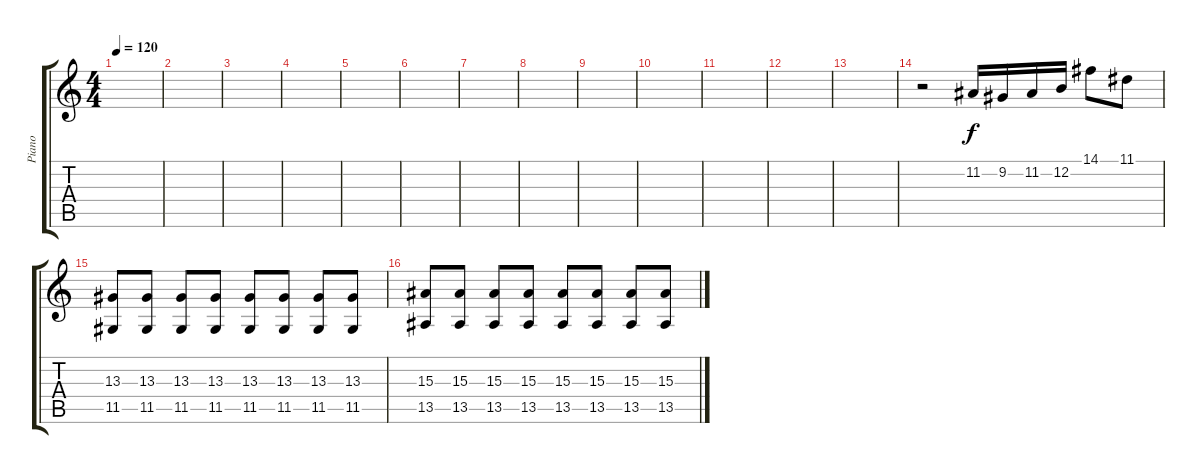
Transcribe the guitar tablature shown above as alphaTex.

\track ("Piano" "Piano") {instrument brightacousticpiano}
\staff {score tabs}
\tuning (E4 B3 G3 D3 A2 E2) {hide}
\ts (4 4)
\tempo 120
\clef g2
\ks c
|
|
|
|
|
|
|
|
|
|
|
|
|
r.2 11.2.16 9.2.16 11.2.16 12.2.16 14.1.8 11.1.8 |
(13.3 11.5).8 (13.3 11.5).8 (13.3 11.5).8 (13.3 11.5).8 (13.3 11.5).8 (13.3 11.5).8 (13.3 11.5).8 (13.3 11.5).8 |
(15.3 13.5).8 (15.3 13.5).8 (15.3 13.5).8 (15.3 13.5).8 (15.3 13.5).8 (15.3 13.5).8 (15.3 13.5).8 (15.3 13.5).8
